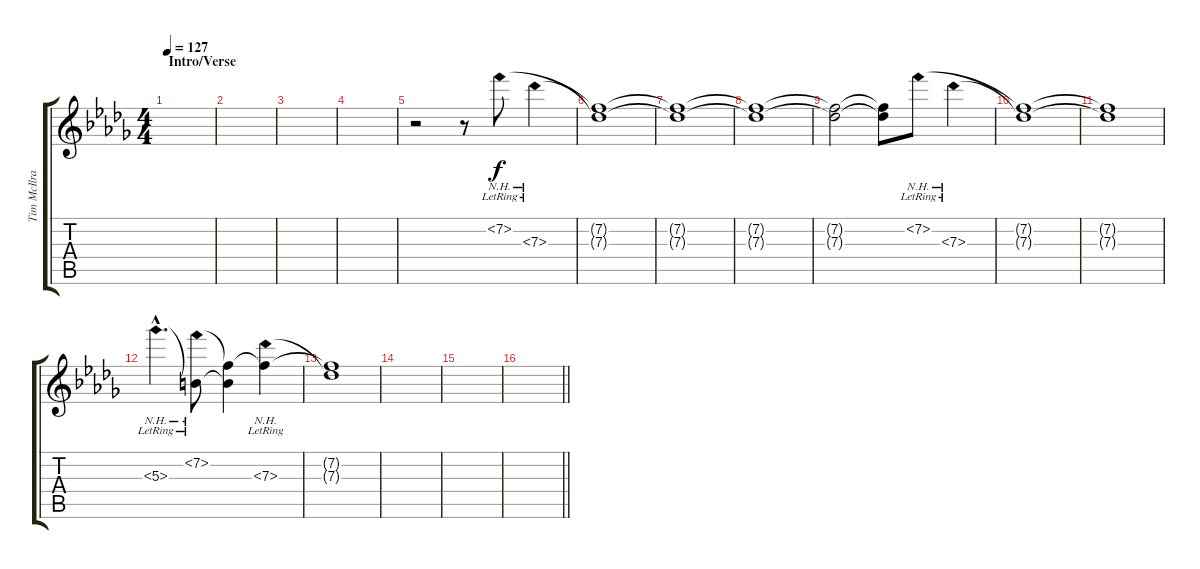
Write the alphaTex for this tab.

\track ("Tim McIlrath - Guitar One" "Tim McIlra") {instrument distortionguitar}
\staff {score tabs}
\tuning (Eb4 Bb3 Gb3 Db3 Ab2 Eb2) {hide}
\ts (4 4)
\section ("" "Intro/Verse")
\tempo 127
\clef g2
\ks db
|
|
|
|
r.2 r.8 7.2{nh lr}.8 7.3{nh lr}.4 |
(7.2{t} 7.3{t}).1 |
(7.2{t} 7.3{t}).1 |
(7.2{t} 7.3{t}).1 |
(7.2{t} 7.3{t}).2 (7.2{t} 7.3{t}).8 7.2{nh lr}.8 7.3{nh lr}.4 |
(7.2{t} 7.3{t}).1 |
(7.2{t} 7.3{t}).1 |
5.3{nh hac lr}.4{d} (7.2{nh lr} 5.3{t}).8 (7.2{t} 5.3{t}).4 (7.2{t} 7.3{nh lr}).4 |
(7.2{t} 7.3{t}).1 |
|
|
\barLineRight lightlight
